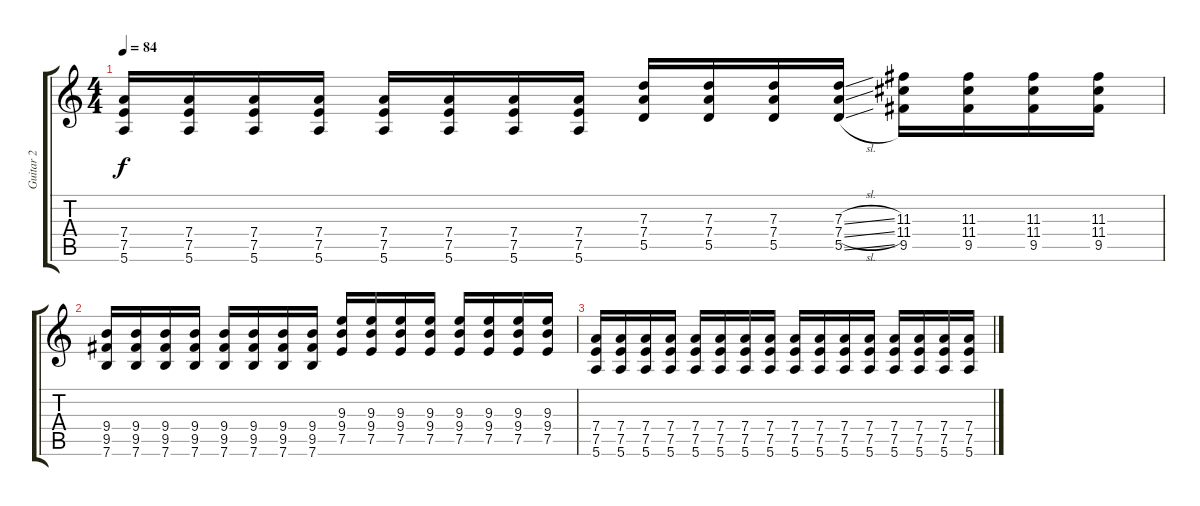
\track ("Guitar 2" "Guitar 2") {instrument overdrivenguitar}
\staff {score tabs}
\tuning (E4 B3 G3 D3 A2 E2) {hide}
\ts (4 4)
\tempo 84
\clef g2
\ks c
(7.4 7.5 5.6).16{dy f} (7.4 7.5 5.6).16 (7.4 7.5 5.6).16 (7.4 7.5 5.6).16 (7.4 7.5 5.6).16 (7.4 7.5 5.6).16 (7.4 7.5 5.6).16 (7.4 7.5 5.6).16 (7.3 7.4 5.5).16 (7.3 7.4 5.5).16 (7.3 7.4 5.5).16 (7.3{sl} 7.4{sl} 5.5{sl}).16 (11.3 11.4 9.5).16 (11.3 11.4 9.5).16 (11.3 11.4 9.5).16 (11.3 11.4 9.5).16 |
(9.4 9.5 7.6).16 (9.4 9.5 7.6).16 (9.4 9.5 7.6).16 (9.4 9.5 7.6).16 (9.4 9.5 7.6).16 (9.4 9.5 7.6).16 (9.4 9.5 7.6).16 (9.4 9.5 7.6).16 (9.3 9.4 7.5).16 (9.3 9.4 7.5).16 (9.3 9.4 7.5).16 (9.3 9.4 7.5).16 (9.3 9.4 7.5).16 (9.3 9.4 7.5).16 (9.3 9.4 7.5).16 (9.3 9.4 7.5).16 |
(7.4 7.5 5.6).16 (7.4 7.5 5.6).16 (7.4 7.5 5.6).16 (7.4 7.5 5.6).16 (7.4 7.5 5.6).16 (7.4 7.5 5.6).16 (7.4 7.5 5.6).16 (7.4 7.5 5.6).16 (7.4 7.5 5.6).16 (7.4 7.5 5.6).16 (7.4 7.5 5.6).16 (7.4 7.5 5.6).16 (7.4 7.5 5.6).16 (7.4 7.5 5.6).16 (7.4 7.5 5.6).16 (7.4 7.5 5.6).16
